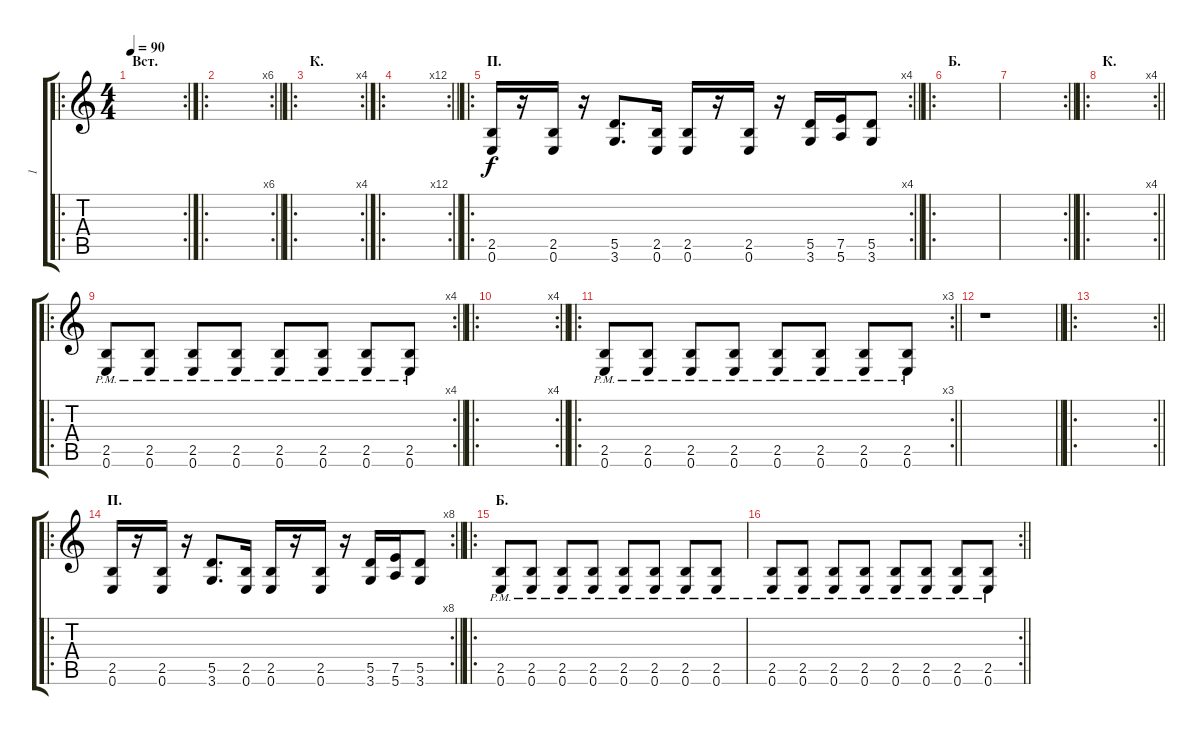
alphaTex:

\track ("1" "1") {instrument distortionguitar}
\staff {score tabs}
\tuning (E4 B3 G3 D3 A2 E2) {hide}
\ro
\rc 2
\ts (4 4)
\section ("" "Вст.")
\tempo 90
\clef g2
\ks c
|
\ro
\rc 6
\barLineRight lightlight
|
\ro
\rc 4
\section ("" "К.")
|
\ro
\rc 12
\barLineRight lightlight
|
\ro
\rc 4
\section ("" "П.")
\barLineRight lightlight
(2.5 0.6).16 r.16 (2.5 0.6).16 r.16 (5.5 3.6).8{d} (2.5 0.6).16 (2.5 0.6).16 r.16 (2.5 0.6).16 r.16 (5.5 3.6).16 (7.5 5.6).16 (5.5 3.6).8 |
\ro
\section ("" "Б.")
|
\rc 2
\barLineRight lightlight
|
\ro
\rc 4
\section ("" "К.")
\barLineRight lightlight
|
\ro
\rc 4
\barLineRight lightlight
(2.5{pm} 0.6{pm}).8 (2.5{pm} 0.6{pm}).8 (2.5{pm} 0.6{pm}).8 (2.5{pm} 0.6{pm}).8 (2.5{pm} 0.6{pm}).8 (2.5{pm} 0.6{pm}).8 (2.5{pm} 0.6{pm}).8 (2.5{pm} 0.6{pm}).8 |
\ro
\rc 4
\barLineRight lightlight
|
\ro
\rc 3
\barLineRight lightlight
(2.5{pm} 0.6{pm}).8 (2.5{pm} 0.6{pm}).8 (2.5{pm} 0.6{pm}).8 (2.5{pm} 0.6{pm}).8 (2.5{pm} 0.6{pm}).8 (2.5{pm} 0.6{pm}).8 (2.5{pm} 0.6{pm}).8 (2.5{pm} 0.6{pm}).8 |
\barLineRight lightlight
r.1 |
\ro
\rc 2
\barLineRight lightlight
|
\ro
\rc 8
\section ("" "П.")
\barLineRight lightlight
(2.5 0.6).16 r.16 (2.5 0.6).16 r.16 (5.5 3.6).8{d} (2.5 0.6).16 (2.5 0.6).16 r.16 (2.5 0.6).16 r.16 (5.5 3.6).16 (7.5 5.6).16 (5.5 3.6).8 |
\ro
\section ("" "Б.")
(2.5{pm} 0.6{pm}).8 (2.5{pm} 0.6{pm}).8 (2.5{pm} 0.6{pm}).8 (2.5{pm} 0.6{pm}).8 (2.5{pm} 0.6{pm}).8 (2.5{pm} 0.6{pm}).8 (2.5{pm} 0.6{pm}).8 (2.5{pm} 0.6{pm}).8 |
\rc 2
\barLineRight lightlight
(2.5{pm} 0.6{pm}).8 (2.5{pm} 0.6{pm}).8 (2.5{pm} 0.6{pm}).8 (2.5{pm} 0.6{pm}).8 (2.5{pm} 0.6{pm}).8 (2.5{pm} 0.6{pm}).8 (2.5{pm} 0.6{pm}).8 (2.5{pm} 0.6{pm}).8
